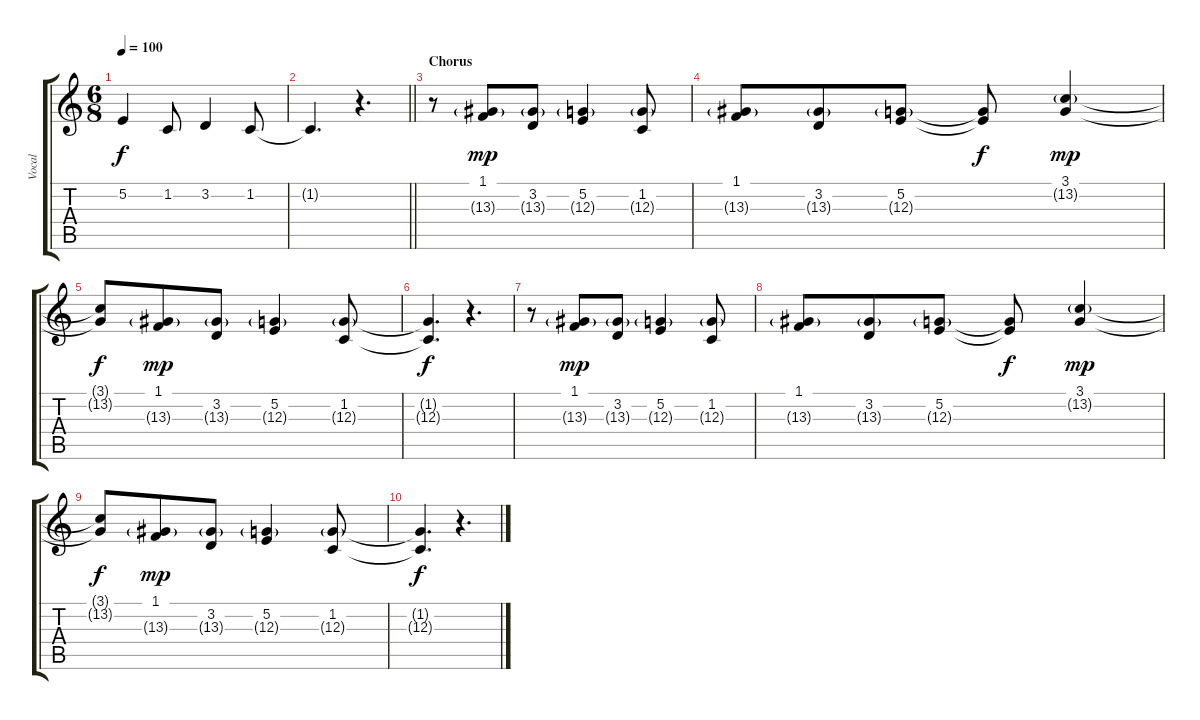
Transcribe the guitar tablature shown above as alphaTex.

\track ("Vocal" "Vocal") {instrument acousticgrandpiano}
\staff {score tabs}
\tuning (E4 B3 G3 D3 A2 E2) {hide}
\ts (6 8)
\tempo 100
\clef g2
\ks c
5.2{t}.4{dy f} 1.2.8 3.2.4 1.2.8 |
\barLineRight lightlight
1.2{t}.4{d} r.4{d} |
\section ("" "Chorus")
r.8 (1.1 13.3{g}).8{dy mp} (3.2 13.3{g}).8 (5.2 12.3{g}).4 (1.2 12.3{g}).8 |
(1.1 13.3{g}).8 (3.2 13.3{g}).8 (5.2 12.3{g}).8 (5.2{t} 12.3{t}).8{dy f} (3.1 13.2{g}).4{dy mp} |
(3.1{t} 13.2{t}).8{dy f} (1.1 13.3{g}).8{dy mp} (3.2 13.3{g}).8 (5.2 12.3{g}).4 (1.2 12.3{g}).8 |
(1.2{t} 12.3{t}).4{d dy f} r.4{d} |
r.8 (1.1 13.3{g}).8{dy mp} (3.2 13.3{g}).8 (5.2 12.3{g}).4 (1.2 12.3{g}).8 |
(1.1 13.3{g}).8 (3.2 13.3{g}).8 (5.2 12.3{g}).8 (5.2{t} 12.3{t}).8{dy f} (3.1 13.2{g}).4{dy mp} |
(3.1{t} 13.2{t}).8{dy f} (1.1 13.3{g}).8{dy mp} (3.2 13.3{g}).8 (5.2 12.3{g}).4 (1.2 12.3{g}).8 |
(1.2{t} 12.3{t}).4{d dy f} r.4{d}
